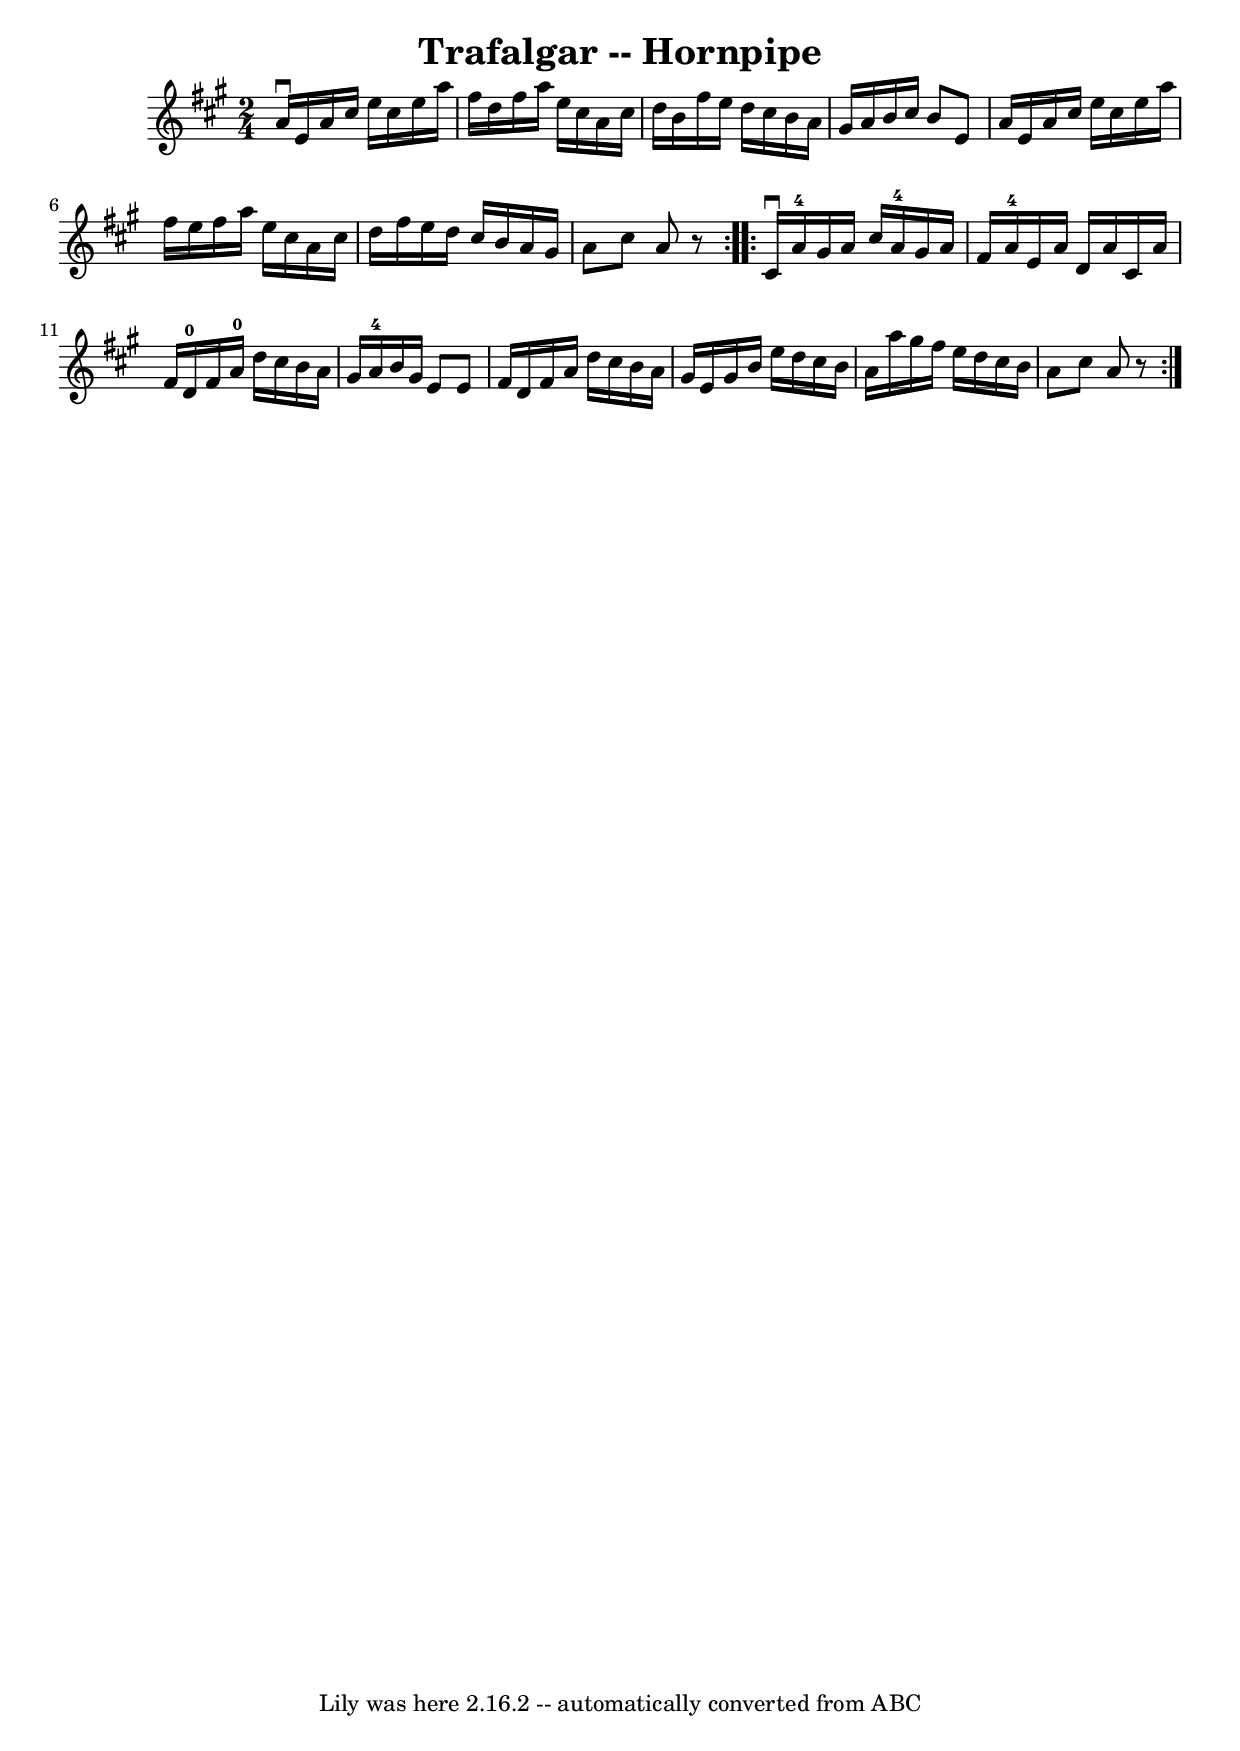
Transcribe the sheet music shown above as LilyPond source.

\version "2.7.40"
\include "Mammoth.ily"
\header {
	%% book = "Cole's 1000 Fiddle Tunes"
	crossRefNumber = "1"
	footnotes = ""
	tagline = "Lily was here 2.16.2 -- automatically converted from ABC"
	title = "Trafalgar -- Hornpipe"
}
voicedefault =  {
\set Score.defaultBarType = "empty"

\repeat volta 2 {
\time 2/4 \key a \major a'16^\downbow e'16 a'16 cis''16 e''16    
cis''16 e''16 a''16  |
 fis''16 d''16 fis''16 a''16    
e''16 cis''16 a'16 cis''16  |
 d''16 b'16 fis''16    
e''16 d''16 cis''16 b'16 a'16  |
 gis'16 a'16 b'16    
cis''16 b'8 e'8  |
 a'16 e'16 a'16 cis''16 e''16    
cis''16 e''16 a''16  |
 fis''16 e''16 fis''16 a''16    
e''16 cis''16 a'16 cis''16  |
 d''16 fis''16 e''16    
d''16 cis''16 b'16 a'16 gis'16  |
 a'8 cis''8 a'8    
r8 }     \repeat volta 2 { cis'16^\downbow a'16-4 gis'16 a'16    
cis''16 a'16-4 gis'16 a'16  |
 fis'16 a'16-4 e'16    
a'16 d'16 a'16 cis'16 a'16  |
 fis'16 d'16-0 fis'16 
 a'16-0 d''16 cis''16 b'16 a'16  |
 gis'16 a'16 
-4 b'16 gis'16 e'8 e'8  |
 fis'16 d'16 fis'16    
a'16 d''16 cis''16 b'16 a'16  |
 gis'16 e'16 gis'16   
 b'16 e''16 d''16 cis''16 b'16  |
 a'16 a''16 gis''16 
 fis''16 e''16 d''16 cis''16 b'16  |
 a'8 cis''8    
a'8    r8 }   
}

\score{
    <<

	\context Staff="default"
	{
	    \voicedefault 
	}

    >>
	\layout {
	}
	\midi {}
}
